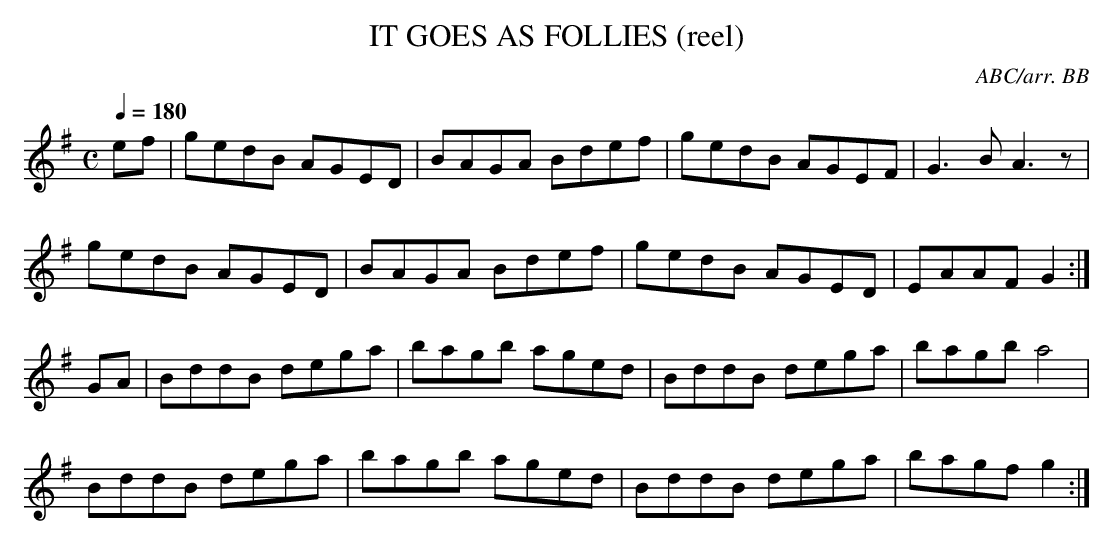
X:1
T:IT GOES AS FOLLIES (reel)
C:ABC/arr. BB
a dialect use of "follies" for "follows". The Gaelic means "it is
referred to as foolishness", a back-translation that sums up the
situation very nicely. (But it's a lovely tune.)
L:1/8
Q:1/4=180
M:C
K:G
ef|gedB AGED|BAGA Bdef|gedB AGEF|G3B A3z|
gedB AGED|BAGA Bdef|gedB AGED|EAAF G2 :|
GA|BddB dega|bagb aged|BddB dega|bagb a4|
BddB dega|bagb aged|BddB dega|bagf g2 :|
